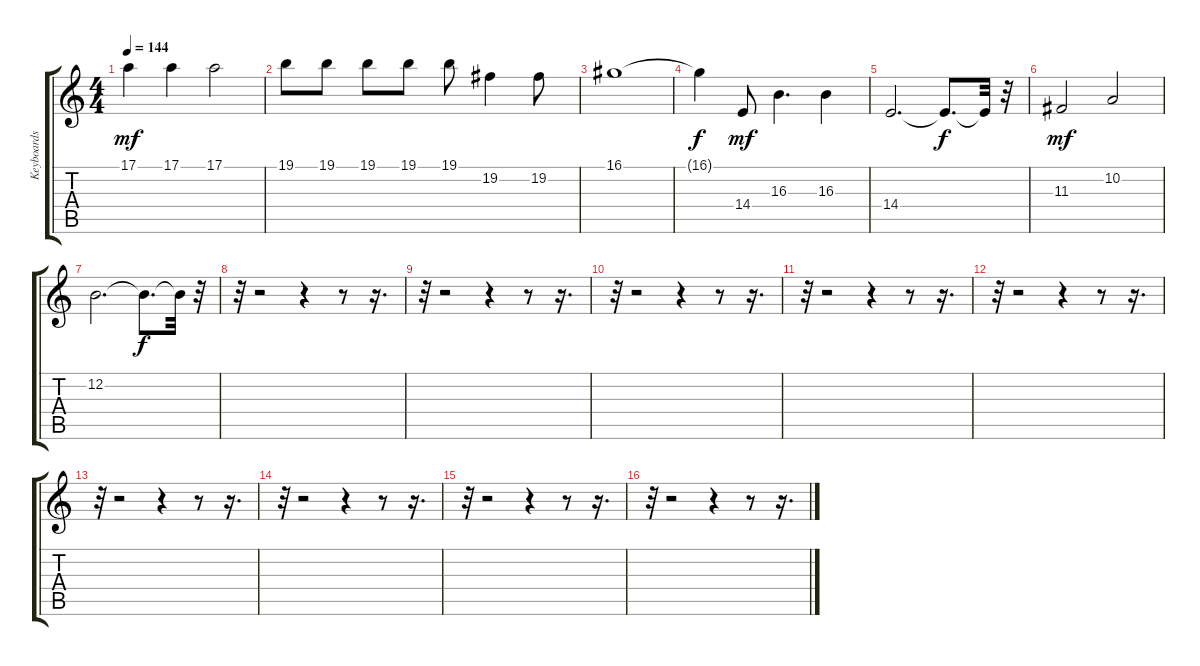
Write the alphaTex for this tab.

\track ("Keyboards" "Keyboards") {instrument percussiveorgan}
\staff {score tabs}
\tuning (E4 B3 G3 D3 A2 E2) {hide}
\ts (4 4)
\tempo 144
\clef g2
\ks c
17.1.4{dy mf} 17.1.4 17.1.2 |
19.1.8 19.1.8 19.1.8 19.1.8 19.1.8 19.2.4 19.2.8 |
16.1.1 |
16.1{t}.4{dy f} 14.4.8{dy mf} 16.3.4{d} 16.3.4 |
14.4.2{d} 14.4{t}.8{d dy f} 14.4{t}.32 r.32 |
11.3.2{dy mf} 10.2.2 |
12.2.2{d} 12.2{t}.8{d dy f} 12.2{t}.32 r.32 |
r.32 r.2 r.4 r.8 r.16{d} |
r.32 r.2 r.4 r.8 r.16{d} |
r.32 r.2 r.4 r.8 r.16{d} |
r.32 r.2 r.4 r.8 r.16{d} |
r.32 r.2 r.4 r.8 r.16{d} |
r.32 r.2 r.4 r.8 r.16{d} |
r.32 r.2 r.4 r.8 r.16{d} |
r.32 r.2 r.4 r.8 r.16{d} |
r.32 r.2 r.4 r.8 r.16{d}
